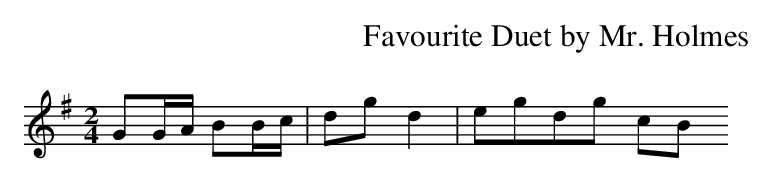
X:1
T:Favourite Duet by Mr. Holmes
M:2/4
L:1/8
K:G
GG/A/ BB/c/|dg d2|egdg cB....
